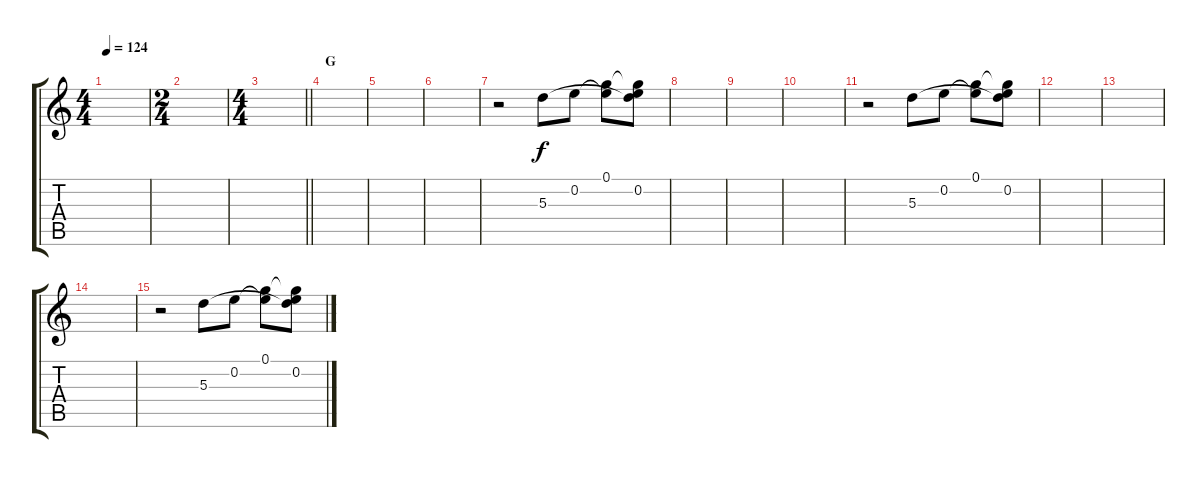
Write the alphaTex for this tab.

\track "" {instrument overdrivenguitar}
\staff {score tabs}
\tuning (G4 E4 A3 D3 G2 C2) {hide}
\ts (4 4)
\tempo 124
\clef g2
\ks c
|
\ts (2 4)
|
\ts (4 4)
\barLineRight lightlight
|
\section ("" "G")
|
|
|
r.2 5.3.8 0.2.8 (0.1 0.2{t}).8 (0.1{t} 0.2 5.3{t}).8 |
|
|
|
r.2 5.3.8 0.2.8 (0.1 0.2{t}).8 (0.1{t} 0.2 5.3{t}).8 |
|
|
|
r.2 5.3.8 0.2.8 (0.1 0.2{t}).8 (0.1{t} 0.2 5.3{t}).8
